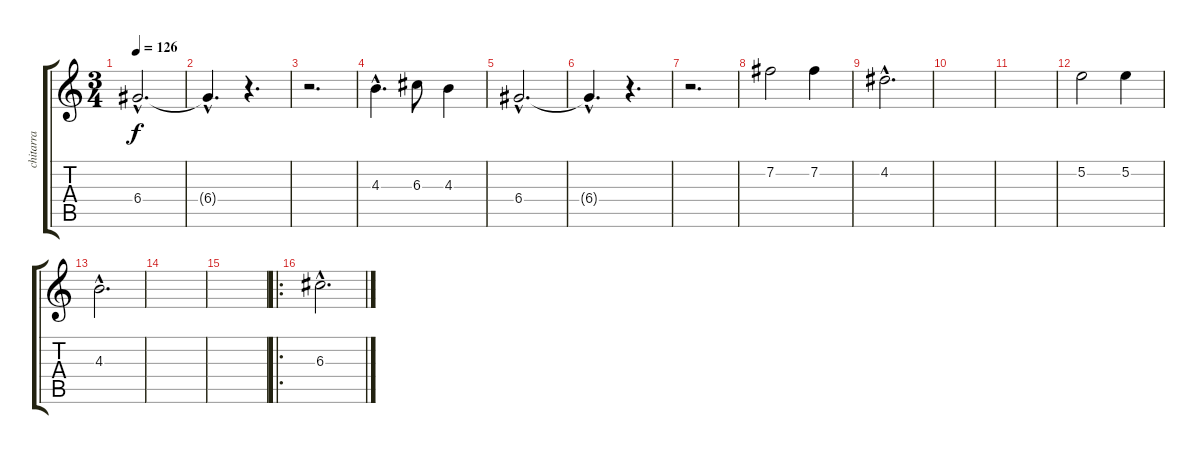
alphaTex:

\track ("chitarra" "chitarra") {instrument overdrivenguitar}
\staff {score tabs}
\tuning (E4 B3 G3 D3 A2 E2) {hide}
\ts (3 4)
\tempo 126
\clef g2
\ks c
6.4{hac}.2{d dy f} |
6.4{hac t}.4{d} r.4{d} |
r.2{d} |
4.3{hac}.4{d} 6.3.8 4.3.4 |
6.4{hac}.2{d} |
6.4{hac t}.4{d} r.4{d} |
r.2{d} |
7.2.2 7.2.4 |
4.2{hac}.2{d} |
|
|
5.2.2 5.2.4 |
4.3{hac}.2{d} |
|
|
\ro
6.3{hac}.2{d}
